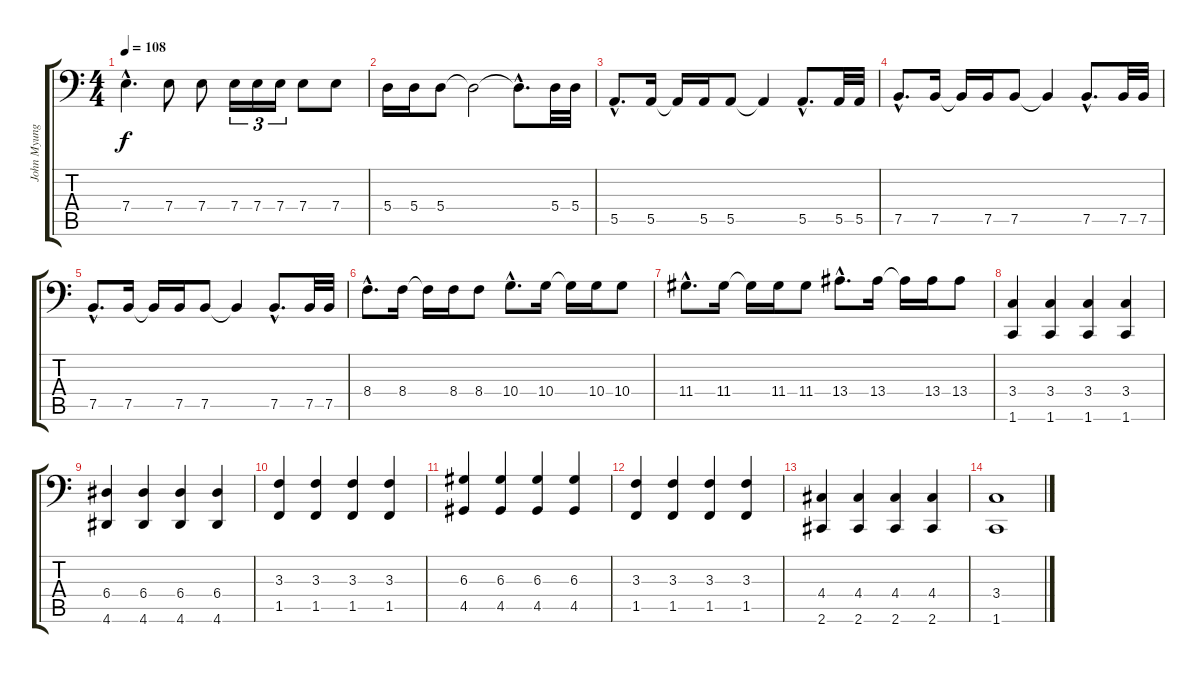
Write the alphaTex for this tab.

\track ("John Myung - 6 Strings Bass" "John Myung") {instrument electricbassfinger}
\staff {score tabs}
\tuning (C3 G2 D2 A1 E1 B0) {hide}
\ts (4 4)
\tempo 108
\clef f4
\ks c
7.4{hac}.4{d dy f} 7.4.8 7.4.8 7.4.16{tu (3 2)} 7.4.16{tu (3 2)} 7.4.16{tu (3 2)} 7.4.8 7.4.8 |
5.4.16 5.4.16 5.4.8 5.4{t}.2 5.4{hac t}.8{d} 5.4.32 5.4.32 |
5.5{hac}.8{d} 5.5.16 5.5{t}.16 5.5.16 5.5.8 5.5{t}.4 5.5{hac}.8{d} 5.5.32 5.5.32 |
7.5{hac}.8{d} 7.5.16 7.5{t}.16 7.5.16 7.5.8 7.5{t}.4 7.5{hac}.8{d} 7.5.32 7.5.32 |
7.5{hac}.8{d} 7.5.16 7.5{t}.16 7.5.16 7.5.8 7.5{t}.4 7.5{hac}.8{d} 7.5.32 7.5.32 |
8.4{hac}.8{d} 8.4.16 8.4{t}.16 8.4.16 8.4.8 10.4{hac}.8{d} 10.4.16 10.4{t}.16 10.4.16 10.4.8 |
11.4{hac}.8{d} 11.4.16 11.4{t}.16 11.4.16 11.4.8 13.4{hac}.8{d} 13.4.16 13.4{t}.16 13.4.16 13.4.8 |
(3.4 1.6).4 (3.4 1.6).4 (3.4 1.6).4 (3.4 1.6).4 |
(6.4 4.6).4 (6.4 4.6).4 (6.4 4.6).4 (6.4 4.6).4 |
(3.3 1.5).4 (3.3 1.5).4 (3.3 1.5).4 (3.3 1.5).4 |
(6.3 4.5).4 (6.3 4.5).4 (6.3 4.5).4 (6.3 4.5).4 |
(3.3 1.5).4 (3.3 1.5).4 (3.3 1.5).4 (3.3 1.5).4 |
(4.4 2.6).4 (4.4 2.6).4 (4.4 2.6).4 (4.4 2.6).4 |
(3.4 1.6).1
